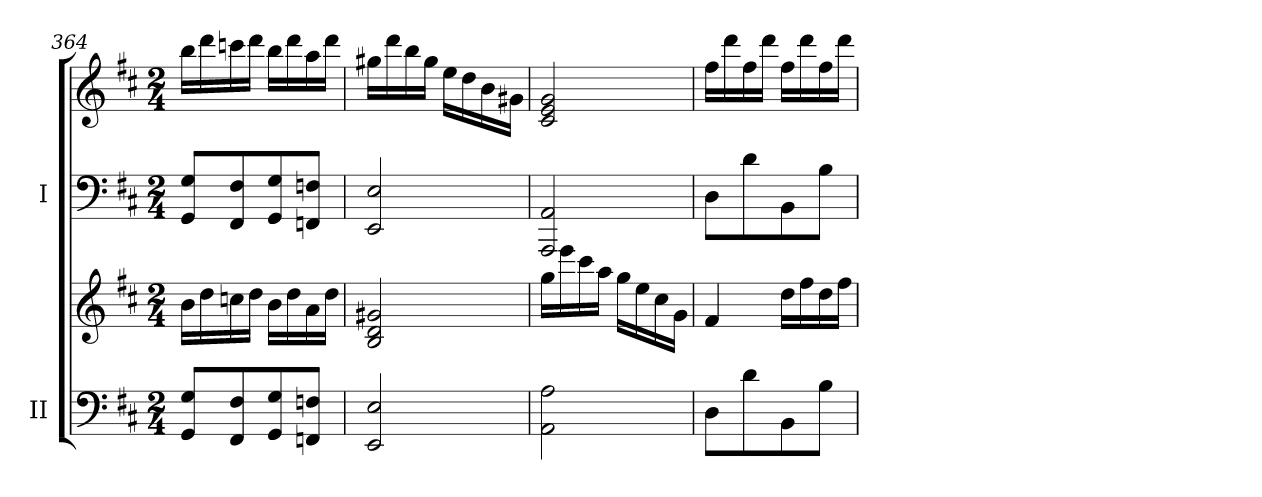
**kern	**kern	**kern	**kern
*part2	*part2	*part1	*part1
*staff4	*staff3	*staff2	*staff1
*I"II	*	*I"I	*
*I'II	*	*I'I	*
*clefF4	*clefG2	*clefF4	*clefG2
*k[f#c#]	*k[f#c#]	*k[f#c#]	*k[f#c#]
*M2/4	*M2/4	*M2/4	*M2/4
=364	=364	=364	=364
8GG/ 8G/L	16b\LL	8GG/ 8G/L	16bb\LL
.	16dd\	.	16ddd\
8FF#/ 8F#/	16ccn\	8FF#/ 8F#/	16cccn\
.	16dd\JJ	.	16ddd\JJ
8GG/ 8G/	16b\LL	8GG/ 8G/	16bb\LL
.	16dd\	.	16ddd\
8FFn/ 8Fn/J	16a\	8FFn/ 8Fn/J	16aa\
.	16dd\JJ	.	16ddd\JJ
=365	=365	=365	=365
2EE/ 2E/	2B/ 2d/ 2g#X/	2EE/ 2E/	16gg#X\LL
.	.	.	16ddd\
.	.	.	16bb\
.	.	.	16gg#\JJ
.	.	.	16ee\LL
.	.	.	16dd\
.	.	.	16b\
.	.	.	16g#X\JJ
=366	=366	=366	=366
2AA\ 2A\	16gg\LL	2AAA/ 2AA/	2c#/ 2e/ 2g/
.	16eee\	.	.
.	16ccc#\	.	.
.	16aa\JJ	.	.
.	16gg\LL	.	.
.	16ee\	.	.
.	16cc#\	.	.
.	16g\JJ	.	.
!!LO:LB:g=z
=367	=367	=367	=367
8D\L	4f#/	8D\L	16ff#\LL
.	.	.	16ddd\
8d\	.	8d\	16ff#\
.	.	.	16ddd\JJ
8BB\	16dd\LL	8BB\	16ff#\LL
.	16ff#\	.	16ddd\
8B\J	16dd\	8B\J	16ff#\
.	16ff#\JJ	.	16ddd\JJ
=	=	=	=
*-	*-	*-	*-
